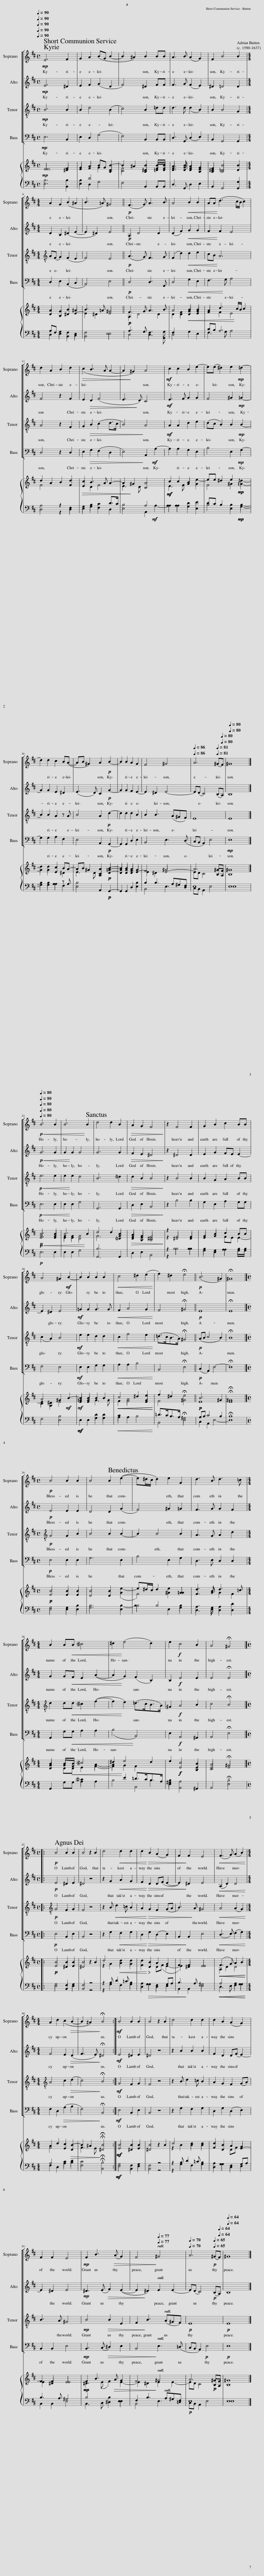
X:1
%%score [ 1 2 3 4 ] { ( 5 6 ) | ( 7 8 ) }
L:1/8
Q:1/4=90
M:4/4
I:linebreak $
K:D
V:1 treble
V:2 treble
V:3 treble-8
V:4 bass
V:5 treble
V:6 treble
V:7 bass
V:8 bass
V:1
!mp! E6 F2 | G2 A2 (BG B2- | B2 ^A2) B2 BB | A3 B (A2 G2) | F2 B4 B2 |$ %5
[M:4/4] A2 G2 (B2 ^A2 | B3 =A) ^G4 ||!p! (F3 G) A3 B | A4!<(! B2 B2 | AA!<)! (d3 c/B/ c2) |$ %10
 d2 A2 B2 d2 |!>(! (c2 B3 A A2- | A2!>)! ^G2) A4 |!mf! c2 c2 B2 e2- | e(e ^d2) e2!mp! =d2- |$ %15
 d2 d2 c2 B(A- | AB ^G2) A2!p! B2- | B2 B2 A2 G2 | F4 ^G4 |[Q:1/4=86][Q:1/4=86] A6[Q:1/4=81][Q:1/4=81] (^G[Q:1/4=80][Q:1/4=80]F) | %20
[Q:1/4=80][Q:1/4=80] ^G8 |]$[Q:1/4=80]!p![Q:1/4=80][Q:1/4=80][Q:1/4=80][Q:1/4=80]!<(! B6 B2 | B6!<)! B2 | d4 d2 B2 |!>(! A2 G2 F4!>)! | %25
 z2 F4 F2 | G2 B2 c2 BB |$ A4 ^G2!mf! B2- | B2 B2 B2 B2 |!<(! c4 ^d2 (e2!<)! | %30
 f2) ^d2 !fermata!e4 ||!p! (B6 ^G2) | !fermata!^G8 |]$[M:4/4]!p! B4 B2 B2 | B4 B2 (e2- | %35
 e^d/c/ d2) e2 G2 | d3 B d3 =c |$[M:4/4] B2 B!<(!B !courtesy!^c4 | ^d2!<)! (e4 d2) | e2!f! c4 B2 | %40
 A4 !fermata!^G4 |]:$[M:4/4]!p! B4 B2 B2 | B4 z2 B2 | d4!<(! d2 d2 | d2!<)!!>(! B2 (A2 G2) | %45
 F2!>)! F2 E4 |!<(! (F3 G) (A2 B2)!<)! |$[M:4/4] A2 d2 (c2!>(! B2- | B2 ^A2)!>)! !fermata!B4 :|!mf! B4 B2 B2 | %50
 B4 z2 B2 | d4 d2 d2 | d2 B2 (A2 G2) |$ F2 F2 E4 |!mp! F2 B3!>(! (A G2) | %55
 F4!>)![Q:1/4=77][Q:1/4=77] ^G4 |[Q:1/4=70][Q:1/4=70] A6!p![Q:1/4=65][Q:1/4=65] (^G[Q:1/4=64][Q:1/4=64]F) |[Q:1/4=64][Q:1/4=64] ^G8 |] %58
V:2
!mp! E6 ^D2 | E2 F2 (G2 D2 | F4) ^D2 FF | F3 G (F2 E2) | ^D2 =D4 D2 |$ %5
[M:4/4] D2 B,2 (^D2 E2- | E2 ^D2) E4 ||!p! A,2 D4 D2 | (D2 F2)!<(! G2 G2 | F2!<)! F2 E4 |$ %10
 F4 z2 F2 | E2!>(! D2 (F4 | E3!>)! D) C4 |!mf! E3 F G2 G2 | F4 ^G2!mp! =G2- |$ %15
 G2 G2 E2 ^D2 | (E3 D) C2!p! G2- | G2 G2 F2 E2- | E2 ^D2 E4- | E(D C4) (B,A,) | %20
 B,8 |]$!p!!<(! G6 G2 | G2!<)! G2 G4 | G6 G2 |!>(! F2 E2 ^D4!>)! | %25
 z2 ^D4 D2 | E2 G2 FE E2- |$ E2 ^D2 E4 |!mf! =G2 G2 G3 G |!<(! F2 A4 G2!<)! | %30
 F4 !fermata!^G4 ||!p! E8 | !fermata!E8 |]$[M:4/4]!p! E4 E2 E2 | D4 D2 (G2 | %35
 F4) ^G2 =G2 | F3 G G2 F2 |$[M:4/4] G2 G!<(!F E2 (A2- | A2!<)! G2) (F2 B,2) | B,2!f! E4 E2 | %40
 E4 !fermata!E4 |]:$[M:4/4]!p! E4 ^D2 E2 | ^D4 z4 | z2 G2!<(! A2 G2 | F2!<)!!>(! D2 D(F E2- | %45
 E2)!>)! ^D2 E4 |!<(! (A,2 D2) D4!<)! |$[M:4/4] F4 E2!>(! (D2 | F3 E)!>)! !fermata!^D4 :|!mf! E4 ^D2 E2 | %50
 ^D4 z4 | z2 B2 B2 B2 | F2 D2 D(F E2-) |$ E2 ^D2 E4 |!mp! ^D3 (E!>(! F2) (E2- | %55
 E2!>)! ^D2) E2 E2- | E(D C4)!p! (B,A,) | B,8 |] %58
V:3
!mp! B6 B2 | B2 d4 (B2 | c4) B2 =dd | d3 d (d2 B2) | B2 B4 G2 |$ %5
[M:4/4][K:treble-8] A(F G2) (F2 E2 | F4) E4 ||!p! (A3 G) F3 G | (F2 d2)!<(! d2 e2 | cB!<)! A6 |$ %10
 A4 z2 F2 | G2!>(! B2 (c2 d>c | B4)!>)! A4 |!mf! A2 A2 d2 e2 | (dc B2) B2!mp! B2- |$ %15
 B2 B2 A2 z A | B4 A2!p! d2- | d2 d2 d2 B2 | B2 B3 (A^GF) | E8 | %20
 E8 |]$!p!!<(! e6 e2 | e2!<)! e2 d4 | B6 !courtesy!=d2 |!>(! d2 B2 B4!>)! | %25
 z2 B4 B2 | B2 G2 A2 BB |$ (c2 A2) B4 |!mf! e2 e2 d2 d2 |!<(! c2 f4 e2!<)! | %30
 (=d>cB>A) !fermata!^G4 ||!p! (AB c4 B2) | !fermata!B8 |]$[M:4/4][K:treble-8]!p! G4 G2 B2 | B4 B2 B2- | %35
 B2 B4 B2 | A3 G A2 d2 |$[M:4/4][K:treble-8] d2 d!<(!d !courtesy!^c2 (f2- | f2!<)! e2) (=d>cB>A) | ^G2!f! A4 B2 | %40
 c4 !fermata!B4 |]:$[M:4/4][K:treble-8]!p! G4 F2 G2 | F4 z4 | z2 B!<(! d2 =c B2 | A2!<)!!>(! G2 F2 (GA | %45
 B3)!>)! A ^G4 |!<(! A4 (A2 G2)!<)! |$[M:4/4][K:treble-8] A4 c2!>(! (d2 | c4)!>)! !fermata!B4 :|!mf! G4 F2 G2 | %50
 F4 z4 | z2 B d2 =c B2 | A2 G2 F2 (GA) |$ B3 A ^G4 |!mp! B4!>(! B2 E2 | %55
 F2!>)! B3 (A^GF) |!p! E8 |!p! E8 |] %58
V:4
!mp! E,6 B,,2 | E,2 D,2 (G,4 | F,4) B,,2 B,,B,, | D,3 G,, (D,2 E,2) | B,,2 G,,4 G,,2 |$ %5
[M:4/4] D,2 E,2 (B,,2 C,2 | B,,4) E,4 ||!p! D,4 D,3 G,, | D,4!<(! G,2 E,2 | F,3!<)! G, A,4 |$ %10
 D,4 z2 D,2 | E,2!>(! G,2 (F,2 D,2 | E,4)!>)! A,,2!mf! A,2- | A,2 A,2 G,2 E,2 | B,4 E,2!mp! G,2- |$ %15
 G,2 G,2 A,2 F,2 | E,4 A,,2!p! G,,2- | G,,2 G,,2 D,2 E,2 | B,,4 E,3 (D, | C,B,, A,,2) E,4 | %20
!mp! E,8 |]$!p!!<(! E,6 E,2 | E,2!<)! E,2 G,4 | G,,6 G,,2 |!>(! D,2 E,2 B,,4!>)! | %25
 z2 B,4 B,2 | G,2 E,2 A,2 G,G, |$ F,4 E,4 |!mf! E,2 E,2 G,2 G,2 |!<(! A,2 A,2 B,4!<)! | %30
 B,,4 !fermata!E,4 ||!p! (C,2 A,,2) E,4- | !fermata!E,8 |]$[M:4/4]!p! E,4 E,2 E,2 | G,6 E,2 | %35
 B,4 E,2 G,2 | D,3 E, D,2 D,2 |$[M:4/4] G,,2 G,!<(!G, A,2 A,2 | (B,4!<)! B,,4) | E,2!f! A,,4 ^G,,2 | %40
 A,,4 !fermata!E,4 |]:$[M:4/4]!p! E,4 B,,2 E,2 | B,,4 z4 | z2 G,2!<(! F,2 G,2 | D,2!<)!!>(! G,2 (D,2 E,2) | %45
 B,,2!>)! B,,2 E,4 |!<(! (D,3 E,) (F,2 G,2)!<)! |$[M:4/4] F,2 D,2!>(! (A,2 B,2 | F,4)!>)! !fermata!B,,4 :|!mf! E,4 B,,2 E,2 | %50
 B,,4 z4 | z2 G,2 F,2 G,2 | D,2 G,2 (D,2 E,2) |$ B,,2 B,,2 E,4 |!mp! B,,3 (C,!>(! ^D,2) E,2 | %55
 B,,4!>)! E,3 (=D, | C,B,, A,,2)!p! E,4 |!p! E,8 |] %58
V:5
!mp! E6 F2 | G2 A2 BG B2- | B2 ^A2 B2 BB | A3 B A2 G2 | F2 B4 B2 |$ %5
[M:4/4] A2 G2 B2 ^A2 | B3 =A ^G4 ||!p!!p! F3 G A3 B | A4!<(! B2 B2 | A2 d3!<)! c/B/ c2 |$ %10
 d2 A2 B2 d2 |!>(! c2 B3 A A2- | A2!>)! ^G2 A4 |!mf!!mf! c2 c2 B2 e2- | ee ^d2 e2!mp!!mp! =d2- |$ %15
 d2 d2 c2 BA- | AB ^G2 A2!p!!p! B2- | B2 B2 A2 G2 | F4 ^G4 | A6 ^GF | %20
 ^G8 |]$!p!!p!!<(! B6 B2 | B6!<)! B2 | d4 d2 B2 |!>(! A2 G2 F4!>)! | %25
 z2 F4 F2 | G2 B2 c2 BB |$ A4 ^G2!mf! B2- |!mf! B2 B2 B2 B2 |!<(!!<(! c4 ^d2 e2!<)!!<)! | %30
 f2 ^d2 e4 ||!p!!p! B6 ^G2 | !fermata!^G8 |]$[M:4/4]!p!!p! B4 B2 B2 | B4 B2 e2- | %35
 e^d/c/ d2 e2 =G2 | d3 B d3 =c |$[M:4/4] B2 B!<(!B !courtesy!^c4 | ^d2!<)! e4 d2 | e2!f!!f! c4 B2 | %40
 A4 ^G4 |]:$[M:4/4]!p!!p! B4 B2 B2 | B4 z2 B2 | d4!<(! d2 d2 | d2!<)!!>)!!>(!!>)!!>(! B2 A2 G2 | %45
 F2 F2 E4 |!<(!!<(! (F3 G) A2 B2!<)!!<)! |$[M:4/4] A2 d2 c2!>(! B2- | B2 ^A2!>)! !fermata!B4 :|!mf!!mf! B4 B2 B2 | %50
 B4 z2 B2 | d4 d2 d2 | d2 B2 A2 G2 |$ F2 F2 E4 |!mp!!mp! F2 B3!>(! A G2 | %55
 F4!>)! ^G4 | A6!p!!p! ^GF | ^G8 |] %58
V:6
 E6 ^D2 | E2 F2 G2 D2 | F4 ^D2 FF | F3 G F2 E2 | ^D2 =D4 D2 |$ %5
[M:4/4] D2 B,2 ^D2 E2- | E2 ^D2 E4 || A,2 D4 D2 | D2 F2 G2 G2 | F2 F2 E4 |$ %10
 F4 x2 F2 | E2 D2 F4 | E3 D C4 | E3 F G2 G2 | F4 ^G2 =G2- |$ %15
 G2 G2 E2 ^D2 | E3 D C2 =G2- | G2 G2 F2 E2- | E2 ^D2 E4- | ED C4 B,A, | %20
 B,8 |]$ G6 G2 | G2 G2 G4 | G6 G2 | F2 E2 ^D4 | %25
 z2 ^D4 D2 | E2 G2 FE E2- |$ E2 ^D2 E4 | =G2 G2 G3 G | F2 A4 G2 | %30
 F4 !fermata!^G4 || E8 | !fermata!E8 |]$[M:4/4] E4 E2 E2 | D4 D2 (G2 | %35
 F4) ^G2 =G2 | F3 G G2 F2 |$[M:4/4] G2 GF E2 A2- | A2 G2 F2[I:staff +1] B,2 | B,2[I:staff -1] E4 E2 | %40
 E4 !fermata!E4 |]:$[M:4/4] E4 ^D2 E2 | ^D4 x4 | z2 G2 A2 G2 | F2 D2 D(F E2- | %45
 E2) ^D2 E4 | A,2 D2 D4 |$[M:4/4] F4 E2 D2 | F3 E !fermata!^D4 :| E4 ^D2 E2 | %50
 ^D4 x4 | z2 B2 B2 B2 | F2 D2 DF E2- |$ E2 ^D2 E4 | ^D3 (E F2) E2- | %55
 E2 ^D2 E2 E2- | ED C4 B,A, | B,8 |] %58
V:7
 B,6 B,2 | B,2 D4[I:staff -1] B,2 | C4 B,2 =DD | D3 D D2 B,2 | B,2 B,4[I:staff +1] G,2 |$ %5
[M:4/4] A,F, G,2 F,2 E,2 | F,4 E,4 || A,3 G, F,3 G, | F,2[I:staff -1] D2 D2 E2 |[I:staff +1] CB, A,6 |$ %10
 A,4 z2 F,2 | G,2 B,2 C2 D>C | B,4 A,4 | A,2 A,2 D2 E2 | DC B,2 B,2!mp!!mp! B,2- |$ %15
 B,2 B,2 A,2 z A, | B,4[I:staff -1] A,2!p!!p! D2- | D2 D2 D2[I:staff +1] B,2 | B,2 B,3 A,^G,[D,F,] | E,8 | %20
 E,8 |]$!p![I:staff -1] E6 E2 | E2 E2 D4 |[I:staff +1] B,6[I:staff -1] !courtesy!=D2 | D2 B,2 B,4 | %25
[I:staff +1] z2 B,4 B,2 | B,2 G,2 A,2 B,B, |$[I:staff -1] C2 A,2[I:staff +1] B,4 |!mf!!mf![I:staff -1] E2 E2[I:staff +1] D2 D2 |!<(! C2[I:staff -1] F4 E2!<)! | %30
[I:staff +1] =D>CB,>A, ^G,4 || A,B, C4 B,2 | B,8 |]$[M:4/4] G,4 G,2 B,2 | B,6 B,2- | %35
 B,2 B,4 B,2 | A,3 G, A,2 D2 |$[M:4/4][I:staff -1] D2 DD[I:staff +1] !courtesy!^C2[I:staff -1] F2- | F2[I:staff +1] E2 =D>CB,>A, | ^G,2 A,4[I:staff -1] B,2 | %40
 C4[I:staff +1] B,4 |]:$[M:4/4] G,4 F,2 G,2 | F,4 z4 | z2 B, D2 =C B,2 | A,2!>(! G,2 F,2 G,A, | %45
 B,3!>)! A, ^G,4 |!<(!!<(! A,4 A,2 G,2!<)!!<)! |$[M:4/4] A,4 C2 D2 | C4 !fermata!B,4 :|!mf!!mf! G,4 F,2 G,2 | %50
 F,4 z4 | z2 B, D2 =C B,2 | A,2 G,2 F,2 G,A, |$ B,3 A, ^G,4 | B,4 B,2 E,2 | %55
 F,2 B,3 A,^G,[=D,F,] |!p! E,8 | E,8 |] %58
V:8
 E,6 B,,2 | E,2 D,2 G,4 | F,4 B,,2 B,,B,, | D,3 G,, D,2 E,2 | B,,2 G,,4 G,,2 |$ %5
[M:4/4] D,2 E,2 B,,2 C,2 | B,,4 E,4 || D,4 D,3 G,, | D,4 G,2 E,2 | F,3 G, A,4 |$ %10
 D,4 z2 D,2 | E,2 G,2 F,2 D,2 | E,4 A,,2!mf! A,2- | A,2 A,2 G,2 E,2 | B,4 E,2 G,2- |$ %15
 G,2 G,2 A,2 F,2 | E,4 A,,2 G,,2- | G,,2 G,,2 D,2 E,2 | B,,4 E,3 x | C,B,, A,,2 E,4 | %20
 E,8 |]$ E,6 E,2 | E,2 E,2 G,4 | G,,6 G,,2 | D,2 E,2 B,,4 | %25
 z2 B,4 B,2 | G,2 E,2 A,2 G,G, |$ F,4 E,4 | E,2 E,2 G,2 G,2 | A,2 A,2 B,4 | %30
 B,,4 !fermata!E,4 || C,2 A,,2 E,4- | !fermata!E,8 |]$[M:4/4] E,4 E,2 E,2 | G,6 E,2 | %35
 B,4 E,2 G,2 | D,3 E, D,2 D,2 |$[M:4/4] G,,2 G,G, A,2 A,2 | B,4 B,,4 | E,2 A,,4 ^G,,2 | %40
 A,,4 !fermata!E,4 |]:$[M:4/4] E,4 B,,2 E,2 | B,,4 z4 | z2 G,2 F,2 G,2 | D,2 G,2 D,2 E,2 | %45
 B,,2 B,,2 E,4 | D,3 E, F,2 G,2 |$[M:4/4] F,2 D,2 A,2 B,2 | F,4 !fermata!B,,4 :| E,4 B,,2 E,2 | %50
 B,,4 z4 | z2 G,2 F,2 G,2 | D,2 G,2 D,2 E,2 |$ B,,2 B,,2 E,4 | B,,3 C, ^D,2 E,2 | %55
 B,,4 E,3 x | C,B,, A,,2 E,4 | E,8 |] %58
